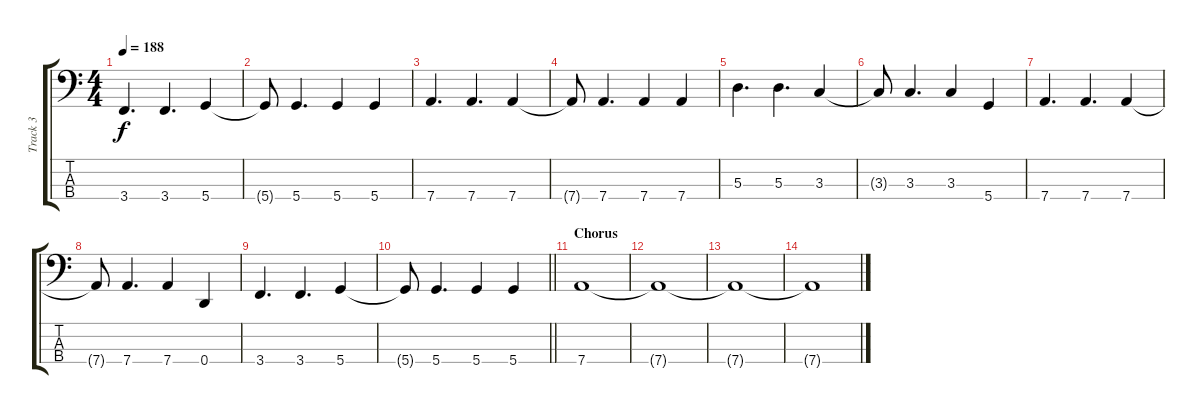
\track ("Track 3" "Track 3") {instrument electricbasspick}
\staff {score tabs}
\tuning (G2 D2 A1 D1) {hide}
\ts (4 4)
\tempo 188
\clef f4
\ks c
3.4.4{d dy f} 3.4.4{d} 5.4.4 |
5.4{t}.8 5.4.4{d} 5.4.4 5.4.4 |
7.4.4{d} 7.4.4{d} 7.4.4 |
7.4{t}.8 7.4.4{d} 7.4.4 7.4.4 |
5.3.4{d} 5.3.4{d} 3.3.4 |
3.3{t}.8 3.3.4{d} 3.3.4 5.4.4 |
7.4.4{d} 7.4.4{d} 7.4.4 |
7.4{t}.8 7.4.4{d} 7.4.4 0.4.4 |
3.4.4{d} 3.4.4{d} 5.4.4 |
\barLineRight lightlight
5.4{t}.8 5.4.4{d} 5.4.4 5.4.4 |
\section ("" "Chorus")
7.4.1 |
7.4{t}.1 |
7.4{t}.1 |
7.4{t}.1
